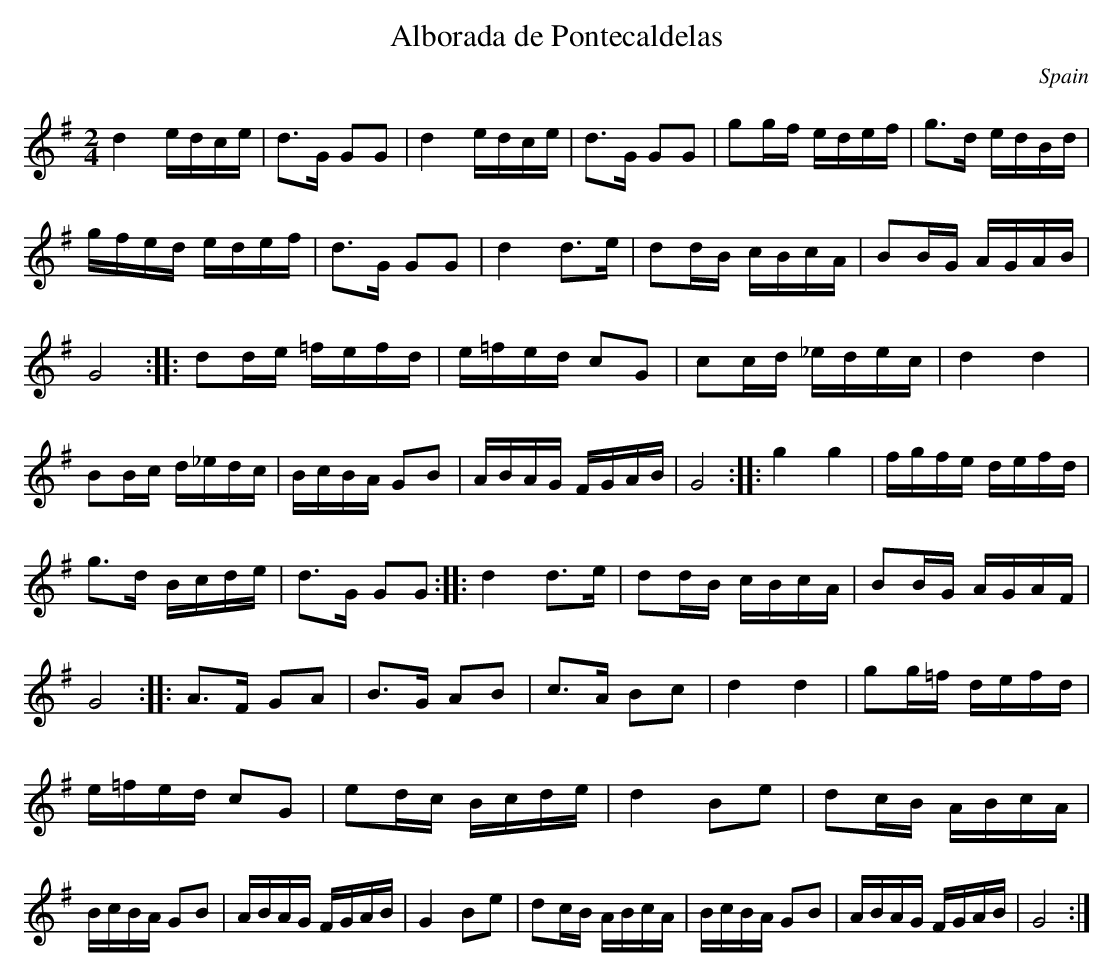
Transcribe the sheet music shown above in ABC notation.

X:1
T:Alborada de Pontecaldelas
M:2/4
O:Spain
K:G major
d4 edce| d3G G2G2| d4 edce| d3G G2G2| \
g2gf edef| g3d edBd| gfed edef| d3G G2G2|\
d4 d3e| d2dB cBcA| B2BG AGAB| G8::\
d2de =fefd| e=fed c2G2| c2cd _edec| d4 d4|\
B2Bc d_edc| BcBA G2B2| ABAG FGAB| G8 ::\
g4 g4| fgfe defd| g3d Bcde| d3G G2G2::\
d4 d3e| d2dB cBcA| B2BG AGAF| G8::\
A3F G2A2| B3G A2B2| c3A B2c2| d4 d4|\
g2g=f defd| e=fed c2G2| e2dc Bcde| d4 B2e2|\
d2cB ABcA| BcBA G2B2| ABAG FGAB| G4 B2e2|\
d2cB ABcA| BcBA G2B2| ABAG FGAB| G8:|
